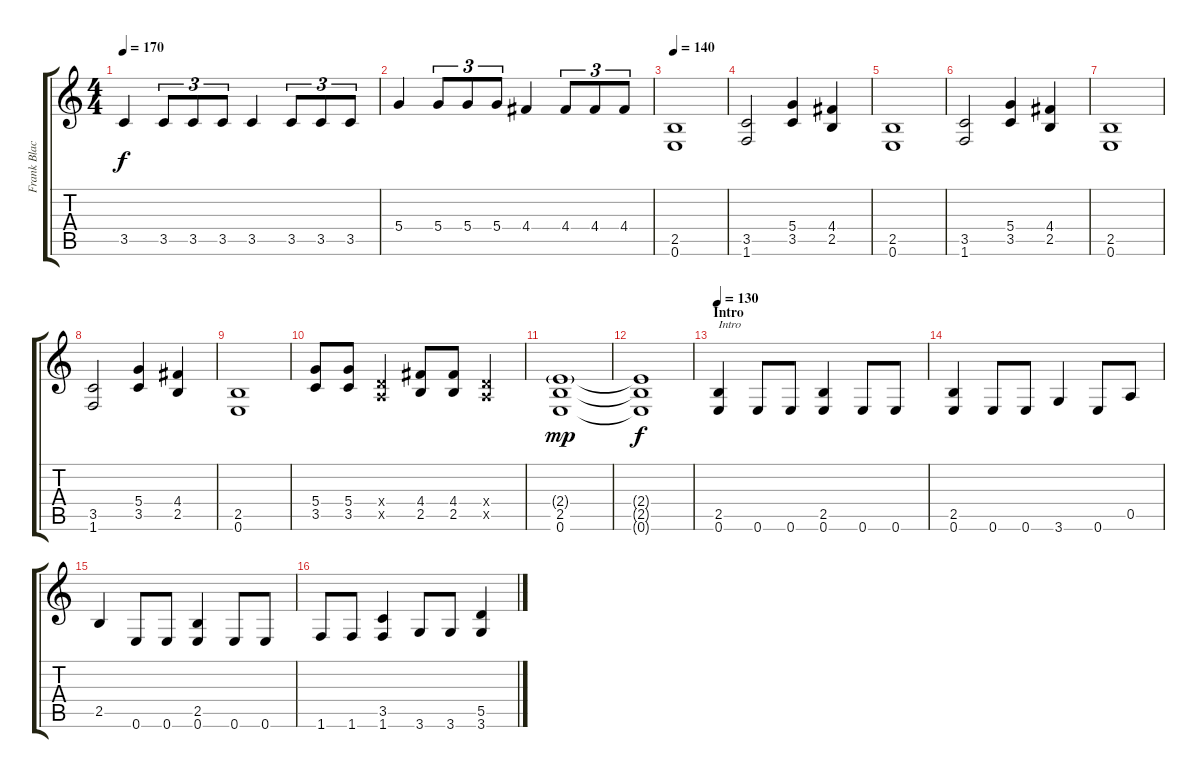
\track ("Frank Blackfire" "Frank Blac") {instrument distortionguitar}
\staff {score tabs}
\tuning (E4 B3 G3 D3 A2 E2) {hide}
\ts (4 4)
\tempo 170
\clef g2
\ks c
3.5.4{dy f} 3.5.8{tu (3 2)} 3.5.8{tu (3 2)} 3.5.8{tu (3 2)} 3.5.4 3.5.8{tu (3 2)} 3.5.8{tu (3 2)} 3.5.8{tu (3 2)} |
5.4.4 5.4.8{tu (3 2)} 5.4.8{tu (3 2)} 5.4.8{tu (3 2)} 4.4.4 4.4.8{tu (3 2)} 4.4.8{tu (3 2)} 4.4.8{tu (3 2)} |
\tempo 140
(2.5 0.6).1 |
(3.5 1.6).2 (5.4 3.5).4 (4.4 2.5).4 |
(2.5 0.6).1 |
(3.5 1.6).2 (5.4 3.5).4 (4.4 2.5).4 |
(2.5 0.6).1 |
(3.5 1.6).2 (5.4 3.5).4 (4.4 2.5).4 |
(2.5 0.6).1 |
(5.4 3.5).8 (5.4 3.5).8 (0.4{x} 0.5{x}).4 (4.4 2.5).8 (4.4 2.5).8 (0.4{x} 0.5{x}).4 |
(2.4{g} 2.5 0.6).1{dy mp} |
(2.4{t} 2.5{t} 0.6{t}).1{dy f} |
\section ("" "Intro")
\tempo 130
(2.5 0.6).4{txt "Intro"} 0.6.8 0.6.8 (2.5 0.6).4 0.6.8 0.6.8 |
(2.5 0.6).4 0.6.8 0.6.8 3.6.4 0.6.8 0.5.8 |
2.5.4 0.6.8 0.6.8 (2.5 0.6).4 0.6.8 0.6.8 |
1.6.8 1.6.8 (3.5 1.6).4 3.6.8 3.6.8 (5.5 3.6).4
